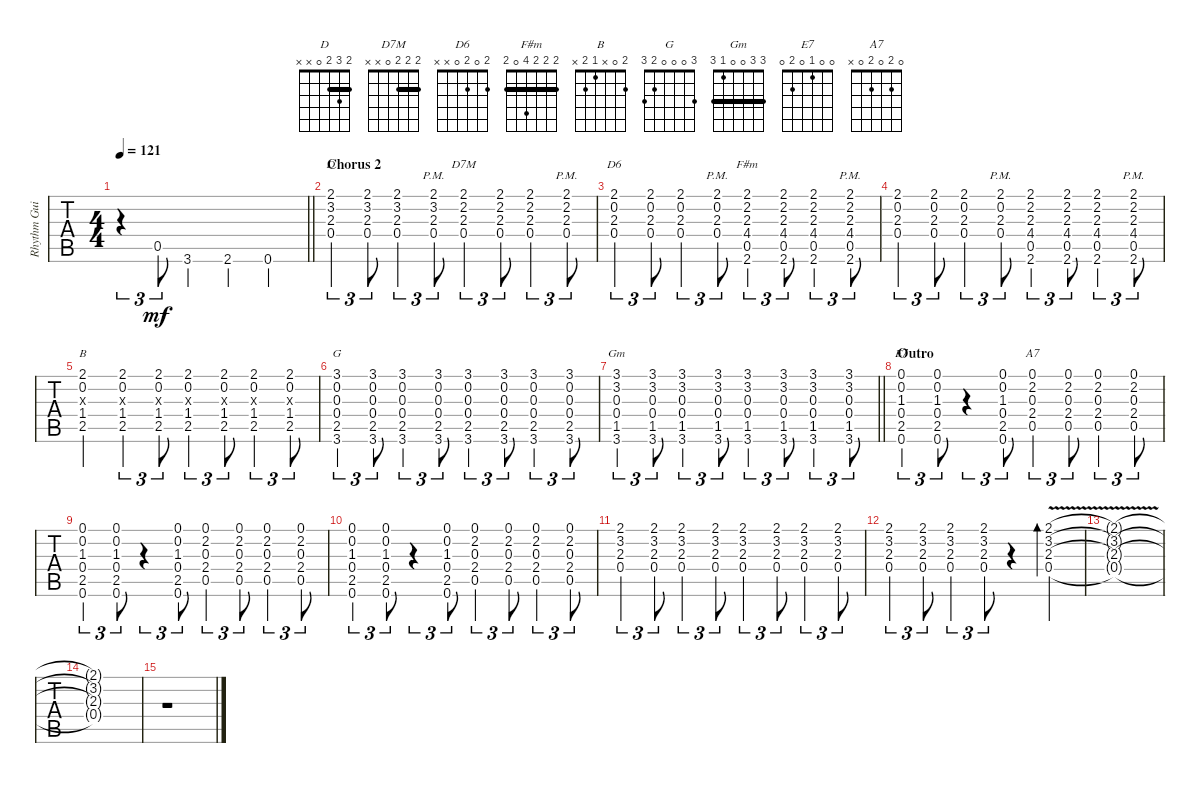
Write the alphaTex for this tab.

\track ("Rhythm Guitar" "Rhythm Gui") {instrument electricguitarjazz}
\staff {tabs}
\tuning (E4 B3 G3 D3 A2 E2) {hide}
\chord ("D" 2 3 2 0 x x) {barre 2}
\chord ("D7M" 2 2 2 0 x x) {barre 2}
\chord ("D6" 2 0 2 0 x x)
\chord ("F#m" 2 2 2 4 0 2) {barre 2}
\chord ("B" 2 0 x 1 2 x)
\chord ("G" 3 0 0 0 2 3)
\chord ("Gm" 3 3 0 0 1 3) {barre 3}
\chord ("E7" 0 0 1 0 2 0)
\chord ("A7" 0 2 0 2 0 x)
\ts (4 4)
\tempo 121
\clef g2
\barLineRight lightlight
\ks c
r.4{tu (3 2) dy mf} 0.5.8{tu (3 2)} 3.6.4 2.6.4 0.6.4 |
\section ("" "Chorus 2")
(2.1 3.2 2.3 0.4).4{tu (3 2) ch "D"} (2.1 3.2 2.3 0.4).8{tu (3 2)} (2.1 3.2 2.3 0.4).4{tu (3 2)} (2.1{pm} 3.2{pm} 2.3{pm} 0.4{pm}).8{tu (3 2)} (2.1 2.2 2.3 0.4).4{tu (3 2) ch "D7M"} (2.1 2.2 2.3 0.4).8{tu (3 2)} (2.1 2.2 2.3 0.4).4{tu (3 2)} (2.1{pm} 2.2{pm} 2.3{pm} 0.4{pm}).8{tu (3 2)} |
(2.1 0.2 2.3 0.4).4{tu (3 2) ch "D6"} (2.1 0.2 2.3 0.4).8{tu (3 2)} (2.1 0.2 2.3 0.4).4{tu (3 2)} (2.1{pm} 0.2{pm} 2.3{pm} 0.4{pm}).8{tu (3 2)} (2.1 2.2 2.3 4.4 0.5 2.6).4{tu (3 2) ch "F#m"} (2.1 2.2 2.3 4.4 0.5 2.6).8{tu (3 2)} (2.1 2.2 2.3 4.4 0.5 2.6).4{tu (3 2)} (2.1{pm} 2.2{pm} 2.3{pm} 4.4{pm} 0.5{pm} 2.6{pm}).8{tu (3 2)} |
(2.1 0.2 2.3 0.4).4{tu (3 2)} (2.1 0.2 2.3 0.4).8{tu (3 2)} (2.1 0.2 2.3 0.4).4{tu (3 2)} (2.1{pm} 0.2{pm} 2.3{pm} 0.4{pm}).8{tu (3 2)} (2.1 2.2 2.3 4.4 0.5 2.6).4{tu (3 2)} (2.1 2.2 2.3 4.4 0.5 2.6).8{tu (3 2)} (2.1 2.2 2.3 4.4 0.5 2.6).4{tu (3 2)} (2.1{pm} 2.2{pm} 2.3{pm} 4.4{pm} 0.5{pm} 2.6{pm}).8{tu (3 2)} |
(2.1 0.2 0.3{x} 1.4 2.5).4{ch "B"} (2.1 0.2 0.3{x} 1.4 2.5).4{tu (3 2)} (2.1 0.2 0.3{x} 1.4 2.5).8{tu (3 2)} (2.1 0.2 0.3{x} 1.4 2.5).4{tu (3 2)} (2.1 0.2 0.3{x} 1.4 2.5).8{tu (3 2)} (2.1 0.2 0.3{x} 1.4 2.5).4{tu (3 2)} (2.1 0.2 0.3{x} 1.4 2.5).8{tu (3 2)} |
(3.1 0.2 0.3 0.4 2.5 3.6).4{tu (3 2) ch "G"} (3.1 0.2 0.3 0.4 2.5 3.6).8{tu (3 2)} (3.1 0.2 0.3 0.4 2.5 3.6).4{tu (3 2)} (3.1 0.2 0.3 0.4 2.5 3.6).8{tu (3 2)} (3.1 0.2 0.3 0.4 2.5 3.6).4{tu (3 2)} (3.1 0.2 0.3 0.4 2.5 3.6).8{tu (3 2)} (3.1 0.2 0.3 0.4 2.5 3.6).4{tu (3 2)} (3.1 0.2 0.3 0.4 2.5 3.6).8{tu (3 2)} |
\barLineRight lightlight
(3.1 3.2 0.3 0.4 1.5 3.6).4{tu (3 2) ch "Gm"} (3.1 3.2 0.3 0.4 1.5 3.6).8{tu (3 2)} (3.1 3.2 0.3 0.4 1.5 3.6).4{tu (3 2)} (3.1 3.2 0.3 0.4 1.5 3.6).8{tu (3 2)} (3.1 3.2 0.3 0.4 1.5 3.6).4{tu (3 2)} (3.1 3.2 0.3 0.4 1.5 3.6).8{tu (3 2)} (3.1 3.2 0.3 0.4 1.5 3.6).4{tu (3 2)} (3.1 3.2 0.3 0.4 1.5 3.6).8{tu (3 2)} |
\section ("" "Outro")
(0.1 0.2 1.3 0.4 2.5 0.6).4{tu (3 2) ch "E7"} (0.1 0.2 1.3 0.4 2.5 0.6).8{tu (3 2)} r.4{tu (3 2)} (0.1 0.2 1.3 0.4 2.5 0.6).8{tu (3 2)} (0.1 2.2 0.3 2.4 0.5).4{tu (3 2) ch "A7"} (0.1 2.2 0.3 2.4 0.5).8{tu (3 2)} (0.1 2.2 0.3 2.4 0.5).4{tu (3 2)} (0.1 2.2 0.3 2.4 0.5).8{tu (3 2)} |
(0.1 0.2 1.3 0.4 2.5 0.6).4{tu (3 2)} (0.1 0.2 1.3 0.4 2.5 0.6).8{tu (3 2)} r.4{tu (3 2)} (0.1 0.2 1.3 0.4 2.5 0.6).8{tu (3 2)} (0.1 2.2 0.3 2.4 0.5).4{tu (3 2)} (0.1 2.2 0.3 2.4 0.5).8{tu (3 2)} (0.1 2.2 0.3 2.4 0.5).4{tu (3 2)} (0.1 2.2 0.3 2.4 0.5).8{tu (3 2)} |
(0.1 0.2 1.3 0.4 2.5 0.6).4{tu (3 2)} (0.1 0.2 1.3 0.4 2.5 0.6).8{tu (3 2)} r.4{tu (3 2)} (0.1 0.2 1.3 0.4 2.5 0.6).8{tu (3 2)} (0.1 2.2 0.3 2.4 0.5).4{tu (3 2)} (0.1 2.2 0.3 2.4 0.5).8{tu (3 2)} (0.1 2.2 0.3 2.4 0.5).4{tu (3 2)} (0.1 2.2 0.3 2.4 0.5).8{tu (3 2)} |
(2.1 3.2 2.3 0.4).4{tu (3 2)} (2.1 3.2 2.3 0.4).8{tu (3 2)} (2.1 3.2 2.3 0.4).4{tu (3 2)} (2.1 3.2 2.3 0.4).8{tu (3 2)} (2.1 3.2 2.3 0.4).4{tu (3 2)} (2.1 3.2 2.3 0.4).8{tu (3 2)} (2.1 3.2 2.3 0.4).4{tu (3 2)} (2.1 3.2 2.3 0.4).8{tu (3 2)} |
(2.1 3.2 2.3 0.4).4{tu (3 2)} (2.1 3.2 2.3 0.4).8{tu (3 2)} (2.1 3.2 2.3 0.4).4{tu (3 2)} (2.1 3.2 2.3 0.4).8{tu (3 2)} r.4 (2.1{v} 3.2{v} 2.3{v} 0.4{v}).4{bd 240} |
(2.1{t} 3.2{t} 2.3{t} 0.4{t}).1 |
(2.1{t} 3.2{t} 2.3{t} 0.4{t}).1 |
r.1
